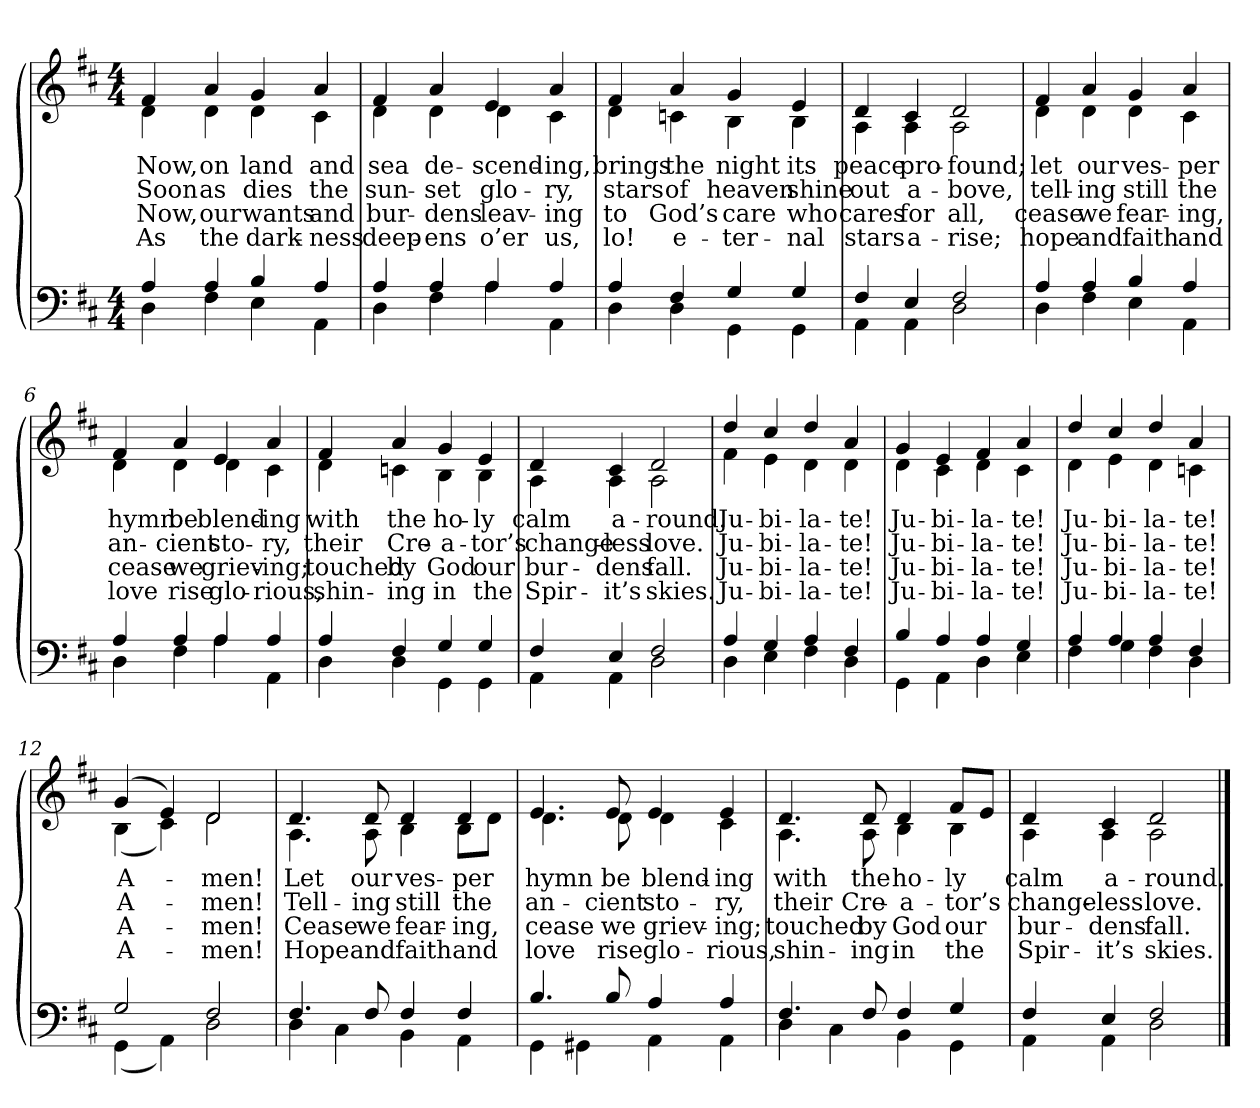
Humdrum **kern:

**kern	**kern	**text	**text	**text	**text
*part2	*part1	*part1	*part1	*part1	*part1
*staff2	*staff1	*staff1	*staff1	*staff1	*staff1
*clefF4	*clefG2	*	*	*	*
*k[f#c#]	*k[f#c#]	*	*	*	*
*M4/4	*M4/4	*	*	*	*
=1	=1	=1	=1	=1	=1
*^	*	*	*	*	*
!	!	!LO:TX:b:i:t=Verse	!	!	!	!
!	!	!	!LO:LY:b	!LO:LY:b	!LO:LY:b	!LO:LY:b
*	*	*^	*	*	*	*
4A/	4D\	4f#/	4d\	Now,	Soon	Now,	As
!	!	!	!	!LO:LY:b	!LO:LY:b	!LO:LY:b	!LO:LY:b
4A/	4F#\	4a/	4d\	on	as	our	the
!	!	!	!	!LO:LY:b	!LO:LY:b	!LO:LY:b	!LO:LY:b
4B/	4E\	4g/	4d\	land	dies	wants	dark-
!	!	!	!	!LO:LY:b	!LO:LY:b	!LO:LY:b	!LO:LY:b
4A/	4AA\	4a/	4c#\	and	the	and	-ness
=2	=2	=2	=2	=2	=2	=2	=2
!	!	!	!	!LO:LY:b	!LO:LY:b	!LO:LY:b	!LO:LY:b
4A/	4D\	4f#/	4d\	sea	sun-	bur-	deep-
!	!	!	!	!LO:LY:b	!LO:LY:b	!LO:LY:b	!LO:LY:b
4A/	4F#\	4a/	4d\	de-	-set	-dens	-ens
!	!	!	!	!LO:LY:b	!LO:LY:b	!LO:LY:b	!LO:LY:b
4A/	4A\	4e/	4d\	-scend-	glo-	leav-	o’er
!	!	!	!	!LO:LY:b	!LO:LY:b	!LO:LY:b	!LO:LY:b
4A/	4AA\	4a/	4c#\	-ing,	-ry,	-ing	us,
!!LO:LB:g=z	!!
=3	=3	=3	=3	=3	=3	=3	=3
!	!	!	!	!LO:LY:b	!LO:LY:b	!LO:LY:b	!LO:LY:b
4A/	4D\	4f#/	4d\	brings	stars	to	lo!
!	!	!	!	!LO:LY:b	!LO:LY:b	!LO:LY:b	!LO:LY:b
4F#/	4D\	4a/	4cn\	the	of	God’s	e-
!	!	!	!	!LO:LY:b	!LO:LY:b	!LO:LY:b	!LO:LY:b
4G/	4GG\	4g/	4B\	night	heaven	care	-ter-
!	!	!	!	!LO:LY:b	!LO:LY:b	!LO:LY:b	!LO:LY:b
4G/	4GG\	4e/	4B\	its	shine	who	-nal
=4	=4	=4	=4	=4	=4	=4	=4
!	!	!	!	!LO:LY:b	!LO:LY:b	!LO:LY:b	!LO:LY:b
4F#/	4AA\	4d/	4A\	peace	out	cares	stars
!	!	!	!	!LO:LY:b	!LO:LY:b	!LO:LY:b	!LO:LY:b
4E/	4AA\	4c#/	4A\	pro-	a-	for	a-
!	!	!	!	!LO:LY:b	!LO:LY:b	!LO:LY:b	!LO:LY:b
2F#/	2D\	2d/	2A\	-found;	-bove,	all,	-rise;
!!LO:LB:g=z	!!
=5	=5	=5	=5	=5	=5	=5	=5
!	!	!	!	!LO:LY:b	!LO:LY:b	!LO:LY:b	!LO:LY:b
4A/	4D\	4f#/	4d\	let	tell-	cease	hope
!	!	!	!	!LO:LY:b	!LO:LY:b	!LO:LY:b	!LO:LY:b
4A/	4F#\	4a/	4d\	our	-ing	we	and
!	!	!	!	!LO:LY:b	!LO:LY:b	!LO:LY:b	!LO:LY:b
4B/	4E\	4g/	4d\	ves-	still	fear-	faith
!	!	!	!	!LO:LY:b	!LO:LY:b	!LO:LY:b	!LO:LY:b
4A/	4AA\	4a/	4c#\	-per	the	-ing,	and
=6	=6	=6	=6	=6	=6	=6	=6
!	!	!	!	!LO:LY:b	!LO:LY:b	!LO:LY:b	!LO:LY:b
4A/	4D\	4f#/	4d\	hymn	an-	cease	love
!	!	!	!	!LO:LY:b	!LO:LY:b	!LO:LY:b	!LO:LY:b
4A/	4F#\	4a/	4d\	be	-cient	we	rise
!	!	!	!	!LO:LY:b	!LO:LY:b	!LO:LY:b	!LO:LY:b
4A/	4A\	4e/	4d\	blend-	sto-	griev-	glo-
!	!	!	!	!LO:LY:b	!LO:LY:b	!LO:LY:b	!LO:LY:b
4A/	4AA\	4a/	4c#\	-ing	-ry,	-ing;	-rious,
!!LO:LB:g=z	!!
=7	=7	=7	=7	=7	=7	=7	=7
!	!	!	!	!LO:LY:b	!LO:LY:b	!LO:LY:b	!LO:LY:b
4A/	4D\	4f#/	4d\	with	their	touched	shin-
!	!	!	!	!LO:LY:b	!LO:LY:b	!LO:LY:b	!LO:LY:b
4F#/	4D\	4a/	4cn\	the	Cre-	by	-ing
!	!	!	!	!LO:LY:b	!LO:LY:b	!LO:LY:b	!LO:LY:b
4G/	4GG\	4g/	4B\	ho-	-a-	God	in
!	!	!	!	!LO:LY:b	!LO:LY:b	!LO:LY:b	!LO:LY:b
4G/	4GG\	4e/	4B\	-ly	-tor’s	our	the
=8	=8	=8	=8	=8	=8	=8	=8
!	!	!	!	!LO:LY:b	!LO:LY:b	!LO:LY:b	!LO:LY:b
4F#/	4AA\	4d/	4A\	calm	change-	bur-	Spir-
!	!	!	!	!LO:LY:b	!LO:LY:b	!LO:LY:b	!LO:LY:b
4E/	4AA\	4c#/	4A\	a-	-less	-dens	-it’s
!	!	!	!	!LO:LY:b	!LO:LY:b	!LO:LY:b	!LO:LY:b
2F#/	2D\	2d/	2A\	-round.	love.	fall.	skies.
!!LO:LB:g=z	!!
=9	=9	=9	=9	=9	=9	=9	=9
!	!	!	!	!LO:LY:b	!LO:LY:b	!LO:LY:b	!LO:LY:b
4A/	4D\	4dd/	4f#\	Ju-	Ju-	Ju-	Ju-
!	!	!	!	!LO:LY:b	!LO:LY:b	!LO:LY:b	!LO:LY:b
4G/	4E\	4cc#/	4e\	-bi-	-bi-	-bi-	-bi-
!	!	!	!	!LO:LY:b	!LO:LY:b	!LO:LY:b	!LO:LY:b
4A/	4F#\	4dd/	4d\	-la-	-la-	-la-	-la-
!	!	!	!	!LO:LY:b	!LO:LY:b	!LO:LY:b	!LO:LY:b
4F#/	4D\	4a/	4d\	-te!	-te!	-te!	-te!
=10	=10	=10	=10	=10	=10	=10	=10
!	!	!	!	!LO:LY:b	!LO:LY:b	!LO:LY:b	!LO:LY:b
4B/	4GG\	4g/	4d\	Ju-	Ju-	Ju-	Ju-
!	!	!	!	!LO:LY:b	!LO:LY:b	!LO:LY:b	!LO:LY:b
4A/	4AA\	4e/	4c#\	-bi-	-bi-	-bi-	-bi-
!	!	!	!	!LO:LY:b	!LO:LY:b	!LO:LY:b	!LO:LY:b
4A/	4D\	4f#/	4d\	-la-	-la-	-la-	-la-
!	!	!	!	!LO:LY:b	!LO:LY:b	!LO:LY:b	!LO:LY:b
4G/	4E\	4a/	4c#\	-te!	-te!	-te!	-te!
!!LO:LB:g=z	!!
=11	=11	=11	=11	=11	=11	=11	=11
!	!	!	!	!LO:LY:b	!LO:LY:b	!LO:LY:b	!LO:LY:b
4A/	4F#\	4dd/	4d\	Ju-	Ju-	Ju-	Ju-
!	!	!	!	!LO:LY:b	!LO:LY:b	!LO:LY:b	!LO:LY:b
4A/	4G\	4cc#/	4e\	-bi-	-bi-	-bi-	-bi-
!	!	!	!	!LO:LY:b	!LO:LY:b	!LO:LY:b	!LO:LY:b
4A/	4F#\	4dd/	4d\	-la-	-la-	-la-	-la-
!	!	!	!	!LO:LY:b	!LO:LY:b	!LO:LY:b	!LO:LY:b
4F#/	4D\	4a/	4cn\	-te!	-te!	-te!	-te!
=12	=12	=12	=12	=12	=12	=12	=12
!	!	!	!	!LO:LY:b	!LO:LY:b	!LO:LY:b	!LO:LY:b
2G/	(<4GG\	(>4g/	(<4B\	A-	A-	A-	A-
.	4AA\)	4e/)	4c#i\)	.	.	.	.
!	!	!	!	!LO:LY:b	!LO:LY:b	!LO:LY:b	!LO:LY:b
2F#/	2D\	2d/	2d\	-men!	-men!	-men!	-men!
!!LO:LB:g=z	!!
=13	=13	=13	=13	=13	=13	=13	=13
!	!	!	!	!LO:LY:b	!LO:LY:b	!LO:LY:b	!LO:LY:b
4.F#/	4D\	4.d/	4.A\	Let	Tell-	Cease	Hope
.	4C#\	.	.	.	.	.	.
!	!	!	!	!LO:LY:b	!LO:LY:b	!LO:LY:b	!LO:LY:b
8F#/	.	8d/	8A\	our	-ing	we	and
!	!	!	!	!LO:LY:b	!LO:LY:b	!LO:LY:b	!LO:LY:b
4F#/	4BB\	4d/	4B\	ves-	still	fear-	faith
!	!	!	!	!LO:LY:b	!LO:LY:b	!LO:LY:b	!LO:LY:b
4F#/	4AA\	4d/	8B\L	-per	the	-ing,	and
.	.	.	8d\J	.	.	.	.
=14	=14	=14	=14	=14	=14	=14	=14
!	!	!	!	!LO:LY:b	!LO:LY:b	!LO:LY:b	!LO:LY:b
4.B/	4GG\	4.e/	4.d\	hymn	an-	cease	love
.	4GG#X\	.	.	.	.	.	.
!	!	!	!	!LO:LY:b	!LO:LY:b	!LO:LY:b	!LO:LY:b
8B/	.	8e/	8d\	be	-cient	we	rise
!	!	!	!	!LO:LY:b	!LO:LY:b	!LO:LY:b	!LO:LY:b
4A/	4AA\	4e/	4d\	blend-	sto-	griev-	glo-
!	!	!	!	!LO:LY:b	!LO:LY:b	!LO:LY:b	!LO:LY:b
4A/	4AA\	4e/	4c#\	-ing	-ry,	-ing;	-rious,
!!LO:LB:g=z	!!
=15	=15	=15	=15	=15	=15	=15	=15
!	!	!	!	!LO:LY:b	!LO:LY:b	!LO:LY:b	!LO:LY:b
4.F#/	4D\	4.d/	4.A\	with	their	touched	shin-
.	4C#\	.	.	.	.	.	.
!	!	!	!	!LO:LY:b	!LO:LY:b	!LO:LY:b	!LO:LY:b
8F#/	.	8d/	8A\	the	Cre-	by	-ing
!	!	!	!	!LO:LY:b	!LO:LY:b	!LO:LY:b	!LO:LY:b
4F#/	4BB\	4d/	4B\	ho-	-a-	God	in
!	!	!	!	!LO:LY:b	!LO:LY:b	!LO:LY:b	!LO:LY:b
4G/	4GG\	8f#/L	4B\	-ly	-tor’s	our	the
.	.	8e/J	.	.	.	.	.
=16	=16	=16	=16	=16	=16	=16	=16
!	!	!	!	!LO:LY:b	!LO:LY:b	!LO:LY:b	!LO:LY:b
4F#/	4AA\	4d/	4A\	calm	change-	bur-	Spir-
!	!	!	!	!LO:LY:b	!LO:LY:b	!LO:LY:b	!LO:LY:b
4E/	4AA\	4c#/	4A\	a-	-less	-dens	-it’s
!	!	!	!	!LO:LY:b	!LO:LY:b	!LO:LY:b	!LO:LY:b
2F#/	2D\	2d/	2A\	-round.	love.	fall.	skies.
*v	*v	*	*	*	*	*	*
*	*v	*v	*	*	*	*
==	==	==	==	==	==
*-	*-	*-	*-	*-	*-
